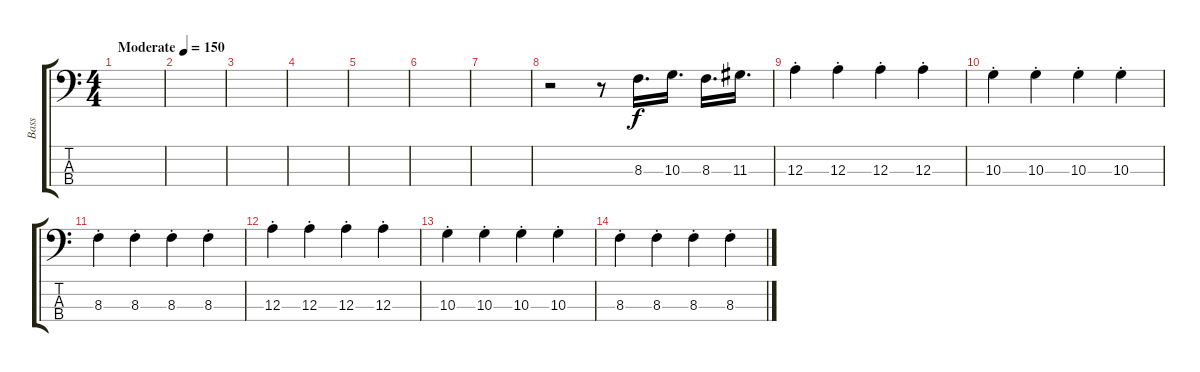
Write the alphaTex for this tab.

\track ("Bass" "Bass") {instrument electricbassfinger}
\staff {score tabs}
\tuning (G2 D2 A1 E1) {hide}
\ts (4 4)
\tempo (150 "Moderate")
\clef f4
\ks c
|
|
|
|
|
|
|
r.2 r.8 8.3.16{d} 10.3.16{d} 8.3.16{d} 11.3.16{d} |
12.3{st}.4 12.3{st}.4 12.3{st}.4 12.3{st}.4 |
10.3{st}.4 10.3{st}.4 10.3{st}.4 10.3{st}.4 |
8.3{st}.4 8.3{st}.4 8.3{st}.4 8.3{st}.4 |
12.3{st}.4 12.3{st}.4 12.3{st}.4 12.3{st}.4 |
10.3{st}.4 10.3{st}.4 10.3{st}.4 10.3{st}.4 |
8.3{st}.4 8.3{st}.4 8.3{st}.4 8.3{st}.4
